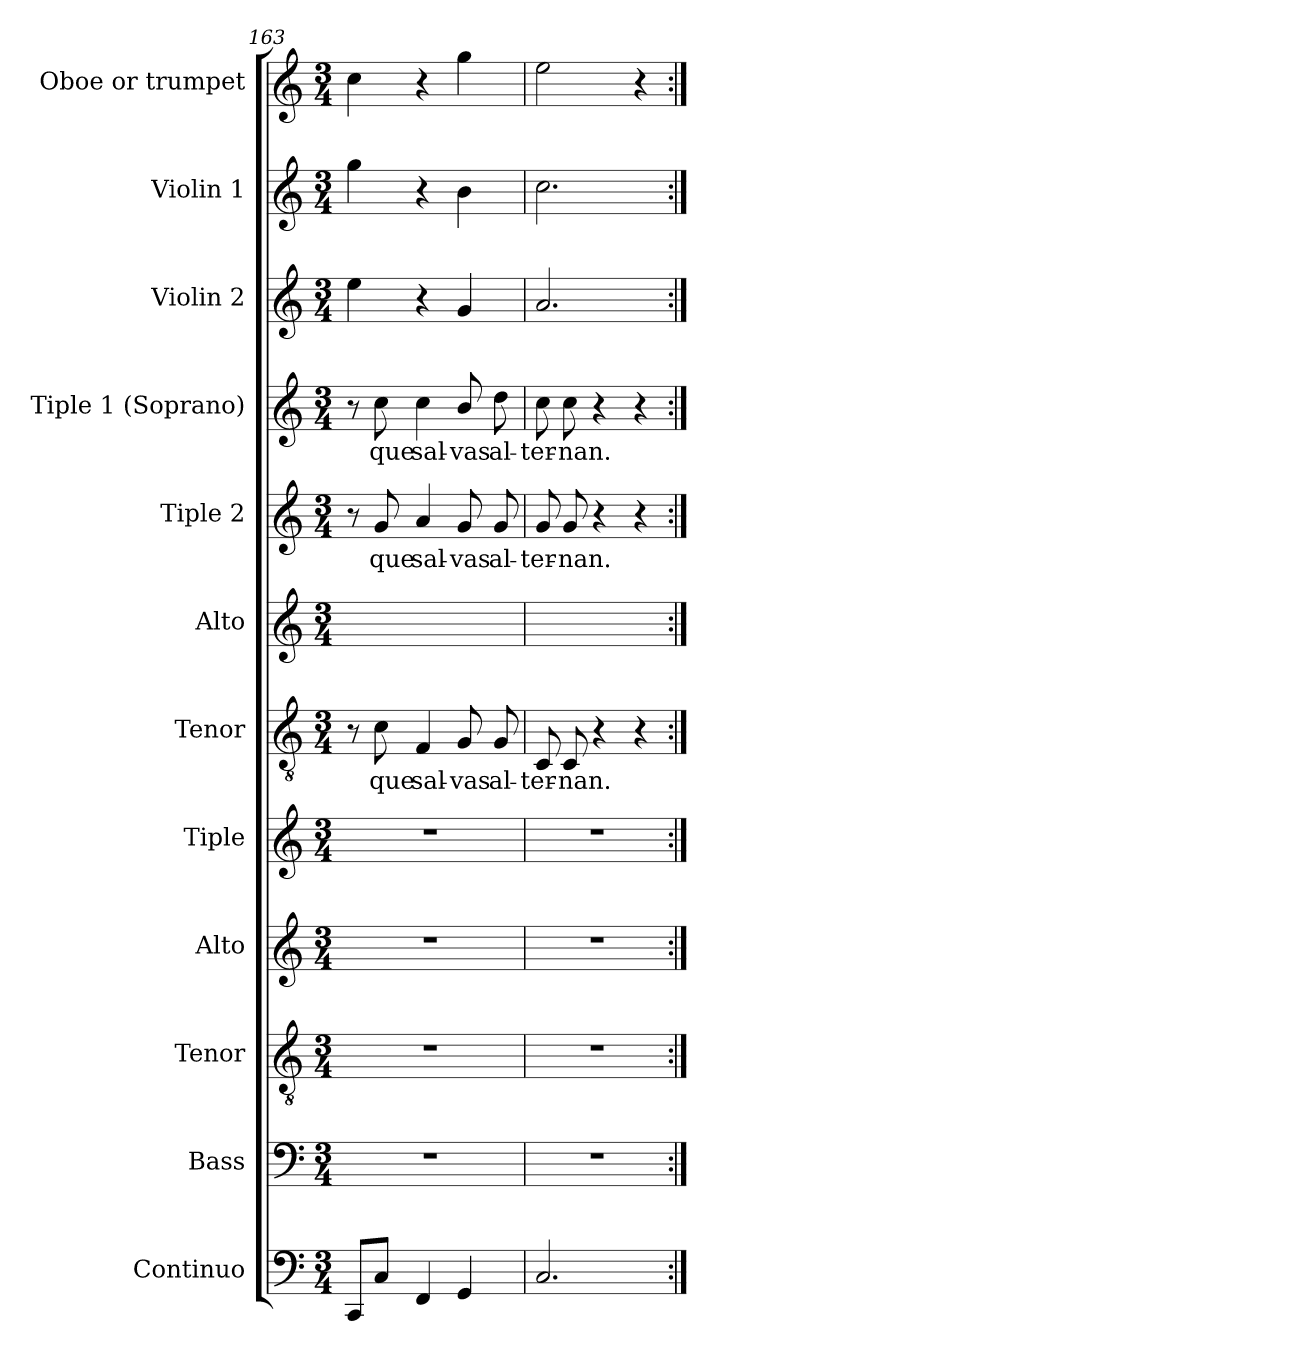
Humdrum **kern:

**kern	**kern	**kern	**kern	**kern	**kern	**text	**kern	**kern	**text	**kern	**text	**kern	**kern	**kern
*part12	*part11	*part10	*part9	*part8	*part7	*part7	*part6	*part5	*part5	*part4	*part4	*part3	*part2	*part1
*staff12	*staff11	*staff10	*staff9	*staff8	*staff7	*staff7	*staff6	*staff5	*staff5	*staff4	*staff4	*staff3	*staff2	*staff1
*I"Continuo	*I"Bass	*I"Tenor	*I"Alto	*I"Tiple	*I"Tenor	*	*I"Alto	*I"Tiple 2	*	*I"Tiple 1 (Soprano)	*	*I"Violin 2	*I"Violin 1	*I"Oboe or trumpet
*	*I'B.	*I'T.	*I'A.	*	*I'T.	*	*I'A.	*	*	*I'S1.	*	*I'Vln. 2	*I'Vln. 1	*I'Ob.
*clefF4	*clefF4	*clefGv2	*clefG2	*clefG2	*clefGv2	*	*clefG2	*clefG2	*	*clefG2	*	*clefG2	*clefG2	*clefG2
*	*	*ITrd7c12	*	*	*ITrd7c12	*	*	*	*	*	*	*	*	*
*k[]	*k[]	*k[]	*k[]	*k[]	*k[]	*	*k[]	*k[]	*	*k[]	*	*k[]	*k[]	*k[]
*C:	*C:	*C:	*C:	*C:	*C:	*	*C:	*C:	*	*C:	*	*C:	*C:	*C:
*M3/4	*M3/4	*M3/4	*M3/4	*M3/4	*M3/4	*	*M3/4	*M3/4	*	*M3/4	*	*M3/4	*M3/4	*M3/4
=163	=163	=163	=163	=163	=163	=163	=163	=163	=163	=163	=163	=163	=163	=163
!	!LO:N:vis=1	!LO:N:vis=1	!LO:N:vis=1	!LO:N:vis=1	!	!	!LO:N:vis=1	!	!	!	!	!	!	!
8CCi/L	2.r	2.r	2.r	2.r	8r	.	2.ryy	8r	.	8r	.	4eei\	4ggi\	4cci\
!	!	!	!	!	!	!LO:LY:b:color=#000000	!	!	!	!	!	!	!	!
!	!	!	!	!	!	!	!	!	!LO:LY:b:color=#000000	!	!	!	!	!
!	!	!	!	!	!	!	!	!	!	!	!LO:LY:b:color=#000000	!	!	!
8Ci/J	.	.	.	.	8Ci\	que	.	8gi/	que	8cci\	que	.	.	.
!	!	!	!	!	!	!LO:LY:b:color=#000000	!	!	!	!	!	!	!	!
!	!	!	!	!	!	!	!	!	!LO:LY:b:color=#000000	!	!	!	!	!
!	!	!	!	!	!	!	!	!	!	!	!LO:LY:b:color=#000000	!	!	!
4FFi/	.	.	.	.	4FFi/	sal-	.	4ai/	sal-	4cci\	sal-	4r	4r	4r
!	!	!	!	!	!	!LO:LY:b:color=#000000	!	!	!	!	!	!	!	!
!	!	!	!	!	!	!	!	!	!LO:LY:b:color=#000000	!	!	!	!	!
!	!	!	!	!	!	!	!	!	!	!	!LO:LY:b:color=#000000	!	!	!
4GGi/	.	.	.	.	8GGi/	-vas	.	8gi/	-vas	8bi/	-vas	4gi/	4bi\	4ggi\
!	!	!	!	!	!	!LO:LY:b:color=#000000	!	!	!	!	!	!	!	!
!	!	!	!	!	!	!	!	!	!LO:LY:b:color=#000000	!	!	!	!	!
!	!	!	!	!	!	!	!	!	!	!	!LO:LY:b:color=#000000	!	!	!
.	.	.	.	.	8GGi/	al-	.	8gi/	al-	8ddi\	al-	.	.	.
=164	=164	=164	=164	=164	=164	=164	=164	=164	=164	=164	=164	=164	=164	=164
!	!LO:N:vis=1	!LO:N:vis=1	!LO:N:vis=1	!LO:N:vis=1	!	!	!	!	!	!	!	!	!	!
!	!	!	!	!	!	!LO:LY:b:color=#000000	!LO:N:vis=1	!	!	!	!	!	!	!
!	!	!	!	!	!	!	!	!	!LO:LY:b:color=#000000	!	!	!	!	!
!	!	!	!	!	!	!	!	!	!	!	!LO:LY:b:color=#000000	!	!	!
2.Ci/	2.r	2.r	2.r	2.r	8CCi/	-ter-	2.ryy	8gi/	-ter-	8cci\	-ter-	2.ai/	2.cci\	2eei\
!	!	!	!	!	!	!LO:LY:b:color=#000000	!	!	!	!	!	!	!	!
!	!	!	!	!	!	!	!	!	!LO:LY:b:color=#000000	!	!	!	!	!
!	!	!	!	!	!	!	!	!	!	!	!LO:LY:b:color=#000000	!	!	!
.	.	.	.	.	8CCi/	-nan.	.	8gi/	-nan.	8cci\	-nan.	.	.	.
.	.	.	.	.	4r	.	.	4r	.	4r	.	.	.	.
.	.	.	.	.	4r	.	.	4r	.	4r	.	.	.	4r
=:|!	=:|!	=:|!	=:|!	=:|!	=:|!	=:|!	=:|!	=:|!	=:|!	=:|!	=:|!	=:|!	=:|!	=:|!
*-	*-	*-	*-	*-	*-	*-	*-	*-	*-	*-	*-	*-	*-	*-
